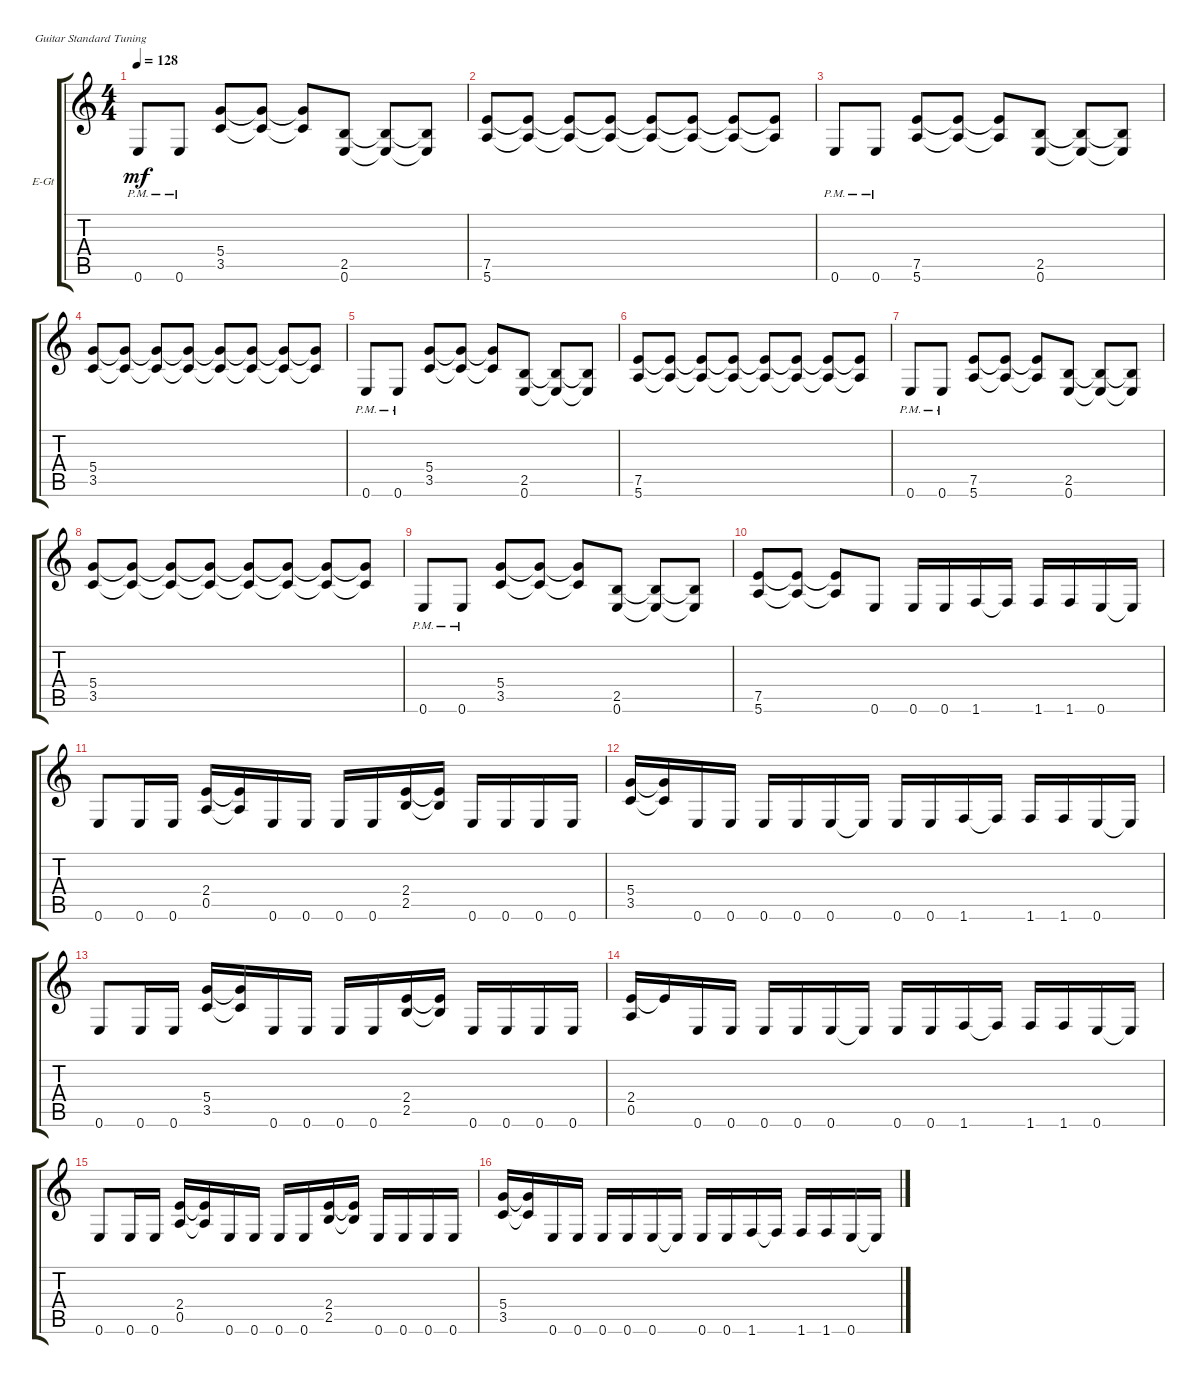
\defaultSystemsLayout 4
\bracketExtendMode groupsimilarinstruments
\firstSystemTrackNameOrientation horizontal
\otherSystemsTrackNameOrientation horizontal
\track ("Electric Guitar" "E-Gt") {instrument distortionguitar}
\staff {score tabs}
\tuning (E4 B3 G3 D3 A2 E2)
\ts (4 4)
\tempo 128
\clef g2
\ks c
0.6{pm}.8{dy mf} 0.6{pm}.8 (3.5 5.4).8 (3.5{t} 5.4{t}).8 (3.5{t} 5.4{t}).8 (0.6 2.5).8 (0.6{t} 2.5{t}).8 (0.6{t} 2.5{t}).8 |
(5.6 7.5).8 (5.6{t} 7.5{t}).8 (5.6{t} 7.5{t}).8 (5.6{t} 7.5{t}).8 (5.6{t} 7.5{t}).8 (5.6{t} 7.5{t}).8 (5.6{t} 7.5{t}).8 (5.6{t} 7.5{t}).8 |
0.6{pm}.8 0.6{pm}.8 (5.6 7.5).8 (5.6{t} 7.5{t}).8 (5.6{t} 7.5{t}).8 (0.6 2.5).8 (2.5{t} 0.6{t}).8 (2.5{t} 0.6{t}).8 |
(3.5 5.4).8 (3.5{t} 5.4{t}).8 (3.5{t} 5.4{t}).8 (3.5{t} 5.4{t}).8 (3.5{t} 5.4{t}).8 (3.5{t} 5.4{t}).8 (3.5{t} 5.4{t}).8 (3.5{t} 5.4{t}).8 |
0.6{pm}.8 0.6{pm}.8 (3.5 5.4).8 (3.5{t} 5.4{t}).8 (3.5{t} 5.4{t}).8 (0.6 2.5).8 (0.6{t} 2.5{t}).8 (0.6{t} 2.5{t}).8 |
(5.6 7.5).8 (5.6{t} 7.5{t}).8 (5.6{t} 7.5{t}).8 (5.6{t} 7.5{t}).8 (5.6{t} 7.5{t}).8 (5.6{t} 7.5{t}).8 (5.6{t} 7.5{t}).8 (5.6{t} 7.5{t}).8 |
0.6{pm}.8 0.6{pm}.8 (5.6 7.5).8 (5.6{t} 7.5{t}).8 (5.6{t} 7.5{t}).8 (0.6 2.5).8 (2.5{t} 0.6{t}).8 (2.5{t} 0.6{t}).8 |
(3.5 5.4).8 (3.5{t} 5.4{t}).8 (3.5{t} 5.4{t}).8 (3.5{t} 5.4{t}).8 (3.5{t} 5.4{t}).8 (3.5{t} 5.4{t}).8 (3.5{t} 5.4{t}).8 (3.5{t} 5.4{t}).8 |
0.6{pm}.8 0.6{pm}.8 (3.5 5.4).8 (3.5{t} 5.4{t}).8 (3.5{t} 5.4{t}).8 (0.6 2.5).8 (0.6{t} 2.5{t}).8 (0.6{t} 2.5{t}).8 |
(5.6 7.5).8 (5.6{t} 7.5{t}).8 (5.6{t} 7.5{t}).8 0.6.8 0.6.16 0.6.16 1.6.16 1.6{t}.16 1.6.16 1.6.16 0.6.16 0.6{t}.16 |
0.6.8 0.6.16 0.6.16 (0.5 2.4).16 (0.5{t} 2.4{t}).16 0.6.16 0.6.16 0.6.16 0.6.16 (2.5 2.4).16 (2.5{t} 2.4{t}).16 0.6.16 0.6.16 0.6.16 0.6.16 |
(3.5 5.4).16 (3.5{t} 5.4{t}).16 0.6.16 0.6.16 0.6.16 0.6.16 0.6.16 0.6{t}.16 0.6.16 0.6.16 1.6.16 1.6{t}.16 1.6.16 1.6.16 0.6.16 0.6{t}.16 |
0.6.8 0.6.16 0.6.16 (3.5 5.4).16 (3.5{t} 5.4{t}).16 0.6.16 0.6.16 0.6.16 0.6.16 (2.5 2.4).16 (2.5{t} 2.4{t}).16 0.6.16 0.6.16 0.6.16 0.6.16 |
(0.5 2.4).16 2.4{t}.16 0.6.16 0.6.16 0.6.16 0.6.16 0.6.16 0.6{t}.16 0.6.16 0.6.16 1.6.16 1.6{t}.16 1.6.16 1.6.16 0.6.16 0.6{t}.16 |
0.6.8 0.6.16 0.6.16 (0.5 2.4).16 (0.5{t} 2.4{t}).16 0.6.16 0.6.16 0.6.16 0.6.16 (2.5 2.4).16 (2.5{t} 2.4{t}).16 0.6.16 0.6.16 0.6.16 0.6.16 |
(3.5 5.4).16 (3.5{t} 5.4{t}).16 0.6.16 0.6.16 0.6.16 0.6.16 0.6.16 0.6{t}.16 0.6.16 0.6.16 1.6.16 1.6{t}.16 1.6.16 1.6.16 0.6.16 0.6{t}.16
